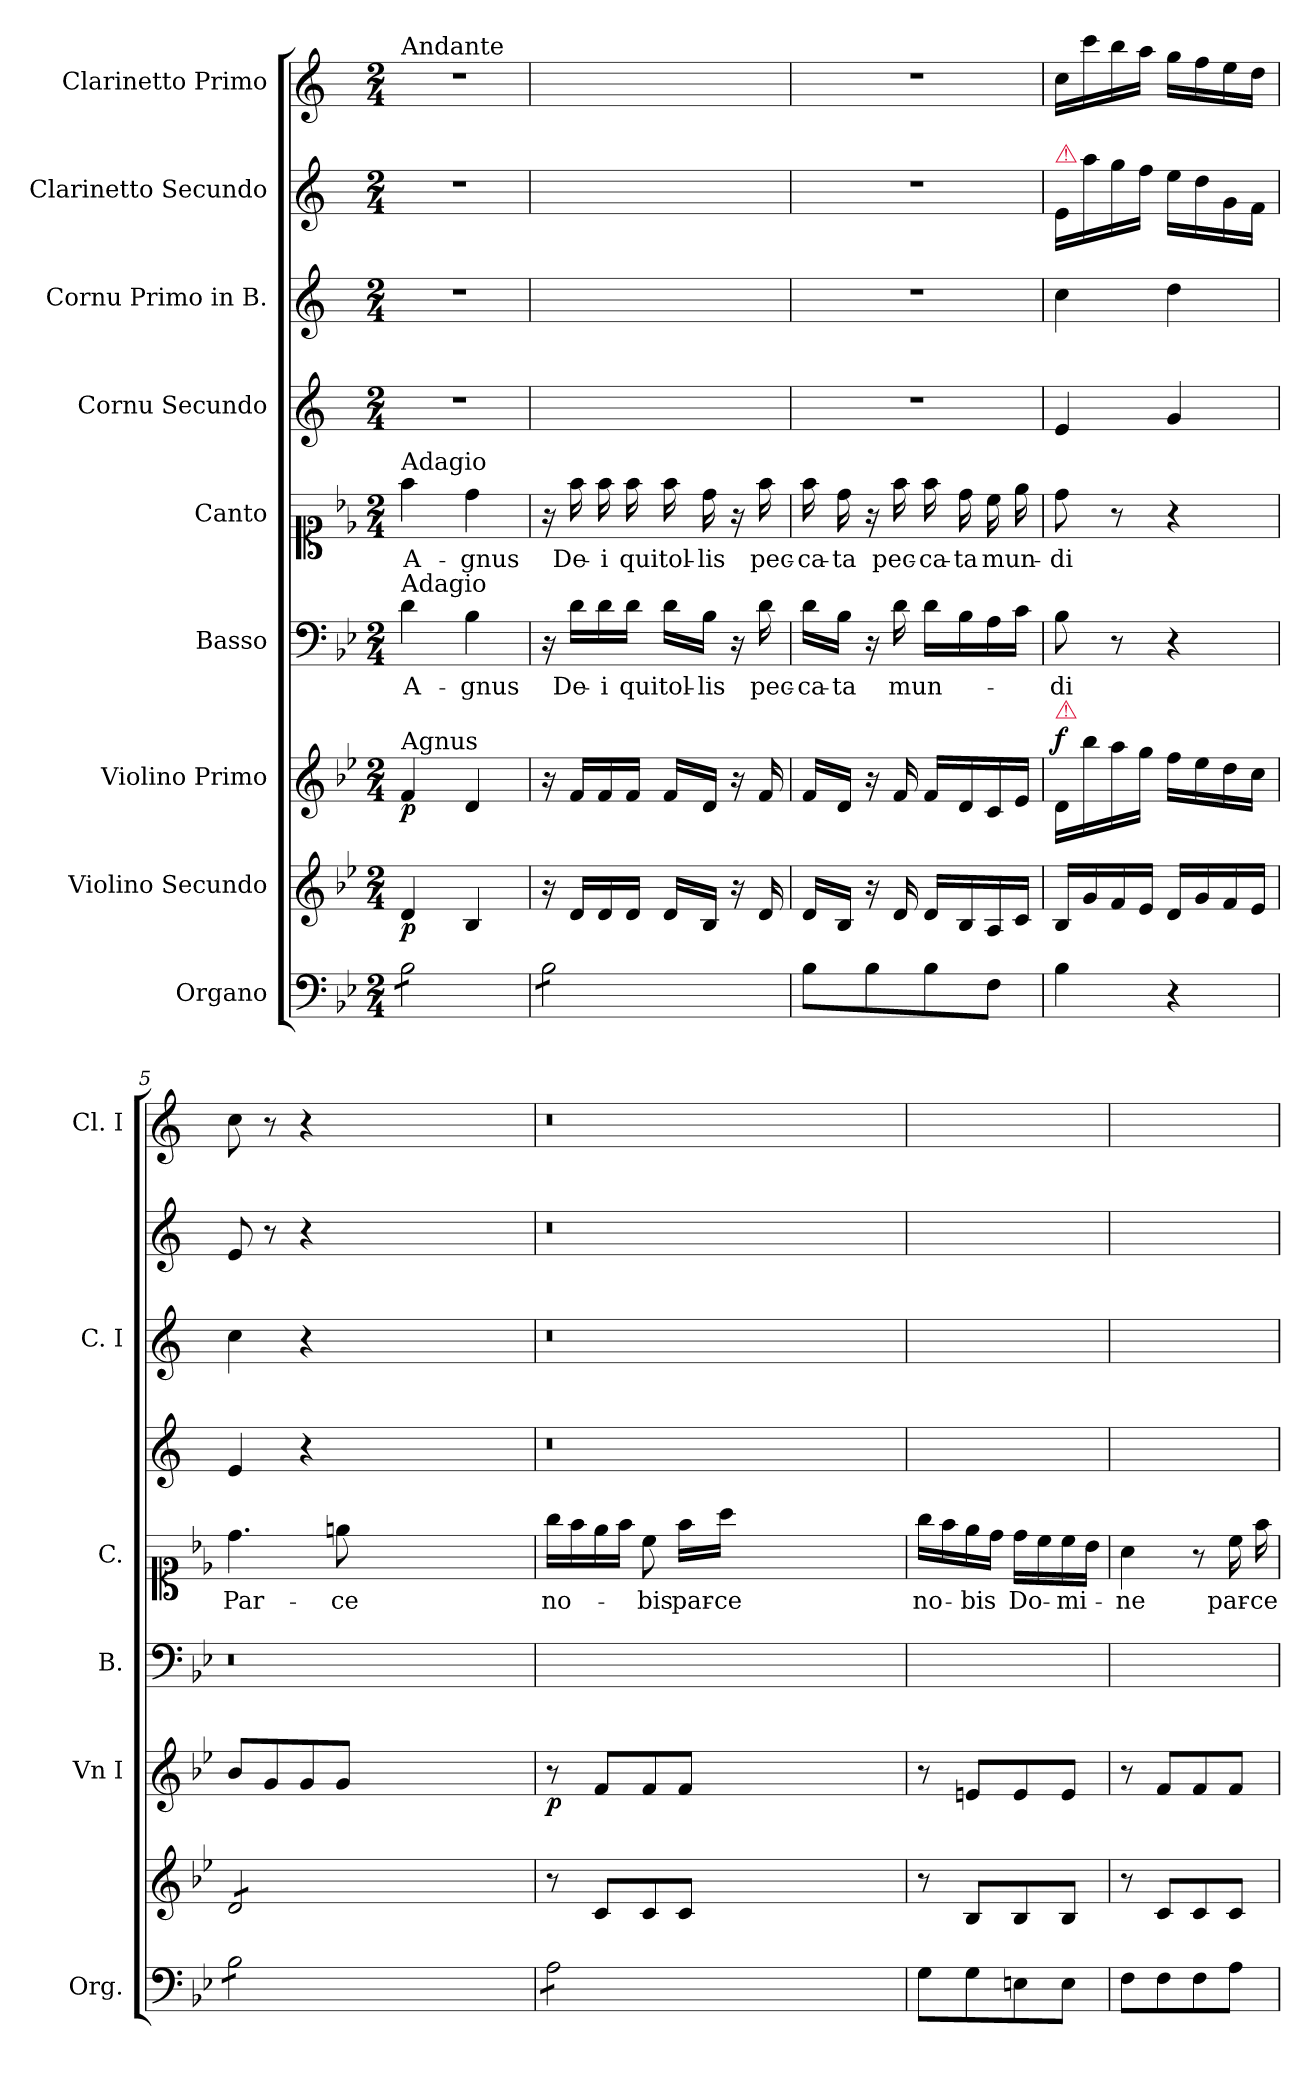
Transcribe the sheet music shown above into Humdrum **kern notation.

**kern	**kern	**dynam	**kern	**dynam	**kern	**text	**kern	**text	**kern	**kern	**kern	**kern
*part9	*part8	*part8	*part7	*part7	*part6	*part6	*part5	*part5	*part4	*part3	*part2	*part1
*staff9	*staff8	*staff8	*staff7	*staff7	*staff6	*staff6	*staff5	*staff5	*staff4	*staff3	*staff2	*staff1
*I"Organo	*I"Violino Secundo	*	*I"Violino Primo	*	*I"Basso	*	*I"Canto	*	*I"Cornu Secundo	*I"Cornu Primo in B.	*I"Clarinetto Secundo	*I"Clarinetto Primo
*I'Org.	*	*	*I'Vn I	*	*I'B.	*	*I'C.	*	*	*I'C. I	*	*I'Cl. I
*clefF4	*clefG2	*	*clefG2	*	*clefF4	*	*clefC1	*	*clefG2	*clefG2	*clefG2	*clefG2
*	*	*	*	*	*	*	*	*	*ITrd1c2	*ITrd1c2	*ITrd1c2	*ITrd1c2
*k[b-e-]	*k[b-e-]	*	*k[b-e-]	*	*k[b-e-]	*	*k[b-e-]	*	*k[b-e-]	*k[b-e-]	*k[b-e-]	*k[b-e-]
*M2/4	*M2/4	*	*M2/4	*	*M2/4	*	*M2/4	*	*M2/4	*M2/4	*M2/4	*M2/4
=1	=1	=1	=1	=1	=1	=1	=1	=1	=1	=1	=1	=1
!	!	!	!	!	!	!	!	!	!	!	!	!LO:TX:a:t=Andante
!	!	!	!	!	!	!	!LO:TX:a:t=Adagio	!	!	!	!	!
!	!	!	!	!	!LO:TX:a:t=Adagio	!	!	!	!	!	!	!
!	!	!	!LO:TX:a:t=Agnus	!	!	!	!	!	!	!	!	!
!LO:TX:a:t=Agnus	!	!	!	!	!	!	!	!	!	!	!	!
!	!	!	!	!LO:DY:b	!	!	!	!	!LO:N:vis=1	!LO:N:vis=1	!LO:N:vis=1	!LO:N:vis=1
*tremolo	*	*	*	*	*	*	*	*	*	*	*	*
8B-\L	4d/	p	4f/	p	4d\	A-	4ff\	A-	2r	2r	2r	2r
8B-\	.	.	.	.	.	.	.	.	.	.	.	.
8B-\	4B-/	.	4d/	.	4B-\	-gnus	4dd\	-gnus	.	.	.	.
8B-\J	.	.	.	.	.	.	.	.	.	.	.	.
=2	=2	=2	=2	=2	=2	=2	=2	=2	=2	=2	=2	=2
8B-\L	16r	.	16r	.	16r	.	16r	.	2ryy	2ryy	2ryy	2ryy
.	16d/LL	.	16f/LL	.	16d\LL	De-	16ff\	De-	.	.	.	.
8B-\	16d/	.	16f/	.	16d\	-i	16ff\	-i	.	.	.	.
.	16d/JJ	.	16f/JJ	.	16d\JJ	qui	16ff\	qui	.	.	.	.
8B-\	16d/LL	.	16f/LL	.	16d\LL	tol-	16ff\	tol-	.	.	.	.
.	16B-/JJ	.	16d/JJ	.	16B-\JJ	-lis	16dd\	-lis	.	.	.	.
8B-\J	16r	.	16r	.	16r	.	16r	.	.	.	.	.
*Xtremolo	*	*	*	*	*	*	*	*	*	*	*	*
.	16d/	.	16f/	.	16d\	pec-	16ff\	pec-	.	.	.	.
=3	=3	=3	=3	=3	=3	=3	=3	=3	=3	=3	=3	=3
8B-\L	16d/LL	.	16f/LL	.	16d\LL	-ca-	16ff\	-ca-	2r	2r	2r	2r
.	16B-/JJ	.	16d/JJ	.	16B-\JJ	-ta	16dd\	-ta	.	.	.	.
8B-\	16r	.	16r	.	16r	.	16r	.	.	.	.	.
.	16d/	.	16f/	.	16d\	mun-	16ff\	pec-	.	.	.	.
8B-\	16d/LL	.	16f/LL	.	16d\LL	.	16ff\	-ca-	.	.	.	.
.	16B-/	.	16d/	.	16B-\	.	16dd\	-ta	.	.	.	.
8F\J	16A/	.	16c/	.	16A\	.	16cc\	mun-	.	.	.	.
.	16c/JJ	.	16e-/JJ	.	16c\JJ	.	16ee-\	.	.	.	.	.
=4	=4	=4	=4	=4	=4	=4	=4	=4	=4	=4	=4	=4
!	!	!	!	!	!	!	!	!	!	!	!LO:TX:a:color=crimson:t=⚠	!
!	!	!	!LO:TX:a:color=crimson:t=⚠	!	!	!	!	!	!	!	!	!
!	!	!	!	!LO:DY:a	!	!	!	!	!	!	!	!
4B-\	16B-/LL	.	16d/LL	f	8B-\	-di	8dd\	-di	4d/	4b-\	16d/LL	16b-\LL
.	16g/	.	16bb-\	.	.	.	.	.	.	.	16gg\	16bb-\
.	16f/	.	16aa\	.	8r	.	8r	.	.	.	16ff\	16aa\
.	16e-/JJ	.	16gg\JJ	.	.	.	.	.	.	.	16ee-\JJ	16gg\JJ
4r	16d/LL	.	16ff\LL	.	4r	.	4r	.	4f/	4cc\	16dd\LL	16ff\LL
.	16g/	.	16ee-\	.	.	.	.	.	.	.	16cc\	16ee-\
.	16f/	.	16dd\	.	.	.	.	.	.	.	16f\	16dd\
.	16e-/JJ	.	16cc\JJ	.	.	.	.	.	.	.	16e-\JJ	16cc\JJ
=5	=5	=5	=5	=5	=5	=5	=5	=5	=5	=5	=5	=5
*tremolo	*	*	*	*	*	*	*	*	*	*	*	*
*	*tremolo	*	*	*	*	*	*	*	*	*	*	*
8B-\L	8d/L	.	8b-/L	.	0r	.	4.dd\	Par-	4d/	4b-\	8d/	8b-\
8B-\	8d/	.	8g/	.	.	.	.	.	.	.	8r	8r
8B-\	8d/	.	8g/	.	.	.	.	.	4r	4r	4r	4r
8B-\J	8d/J	.	8g/J	.	.	.	8een\	-ce	.	.	.	.
*	*Xtremolo	*	*	*	*	*	*	*	*	*	*	*
1.ryy	1.ryy	.	1.ryy	.	.	.	1.ryy	.	1.ryy	1.ryy	1.ryy	1.ryy
=6	=6	=6	=6	=6	=6	=6	=6	=6	=6	=6	=6	=6
!	!	!	!	!LO:DY:b	!	!	!	!	!	!	!	!
8A\L	8r	.	8r	p	0ryy	.	16gg\LL	no-	0r	0r	0r	0r
.	.	.	.	.	.	.	16ff\	.	.	.	.	.
8A\	8c/L	.	8f/L	.	.	.	16ee-\	.	.	.	.	.
.	.	.	.	.	.	.	16ff\JJ	.	.	.	.	.
8A\	8c/	.	8f/	.	.	.	8cc\	-bis	.	.	.	.
8A\J	8c/J	.	8f/J	.	.	.	16ff\LL	par-	.	.	.	.
*Xtremolo	*	*	*	*	*	*	*	*	*	*	*	*
.	.	.	.	.	.	.	16aa\JJ	-ce	.	.	.	.
1.ryy	1.ryy	.	1.ryy	.	.	.	1.ryy	.	.	.	.	.
=7	=7	=7	=7	=7	=7	=7	=7	=7	=7	=7	=7	=7
8G\L	8r	.	8r	.	2ryy	.	16gg\LL	no-	2ryy	2ryy	2ryy	2ryy
.	.	.	.	.	.	.	16ff\	.	.	.	.	.
8G\	8B-/L	.	8en/L	.	.	.	16ee-\	-bis	.	.	.	.
.	.	.	.	.	.	.	16dd\JJ	.	.	.	.	.
8En\	8B-/	.	8e/	.	.	.	16dd\LL	Do-	.	.	.	.
.	.	.	.	.	.	.	16cc\	.	.	.	.	.
8E\J	8B-/J	.	8e/J	.	.	.	16cc\	-mi-	.	.	.	.
.	.	.	.	.	.	.	16b-\JJ	.	.	.	.	.
=8	=8	=8	=8	=8	=8	=8	=8	=8	=8	=8	=8	=8
8F\L	8r	.	8r	.	2ryy	.	4a\	-ne	2ryy	2ryy	2ryy	2ryy
8F\	8c/L	.	8f/L	.	.	.	.	.	.	.	.	.
8F\	8c/	.	8f/	.	.	.	8r	.	.	.	.	.
8A\J	8c/J	.	8f/J	.	.	.	16cc\	par-	.	.	.	.
.	.	.	.	.	.	.	16ff\	-ce	.	.	.	.
=	=	=	=	=	=	=	=	=	=	=	=	=
*-	*-	*-	*-	*-	*-	*-	*-	*-	*-	*-	*-	*-
